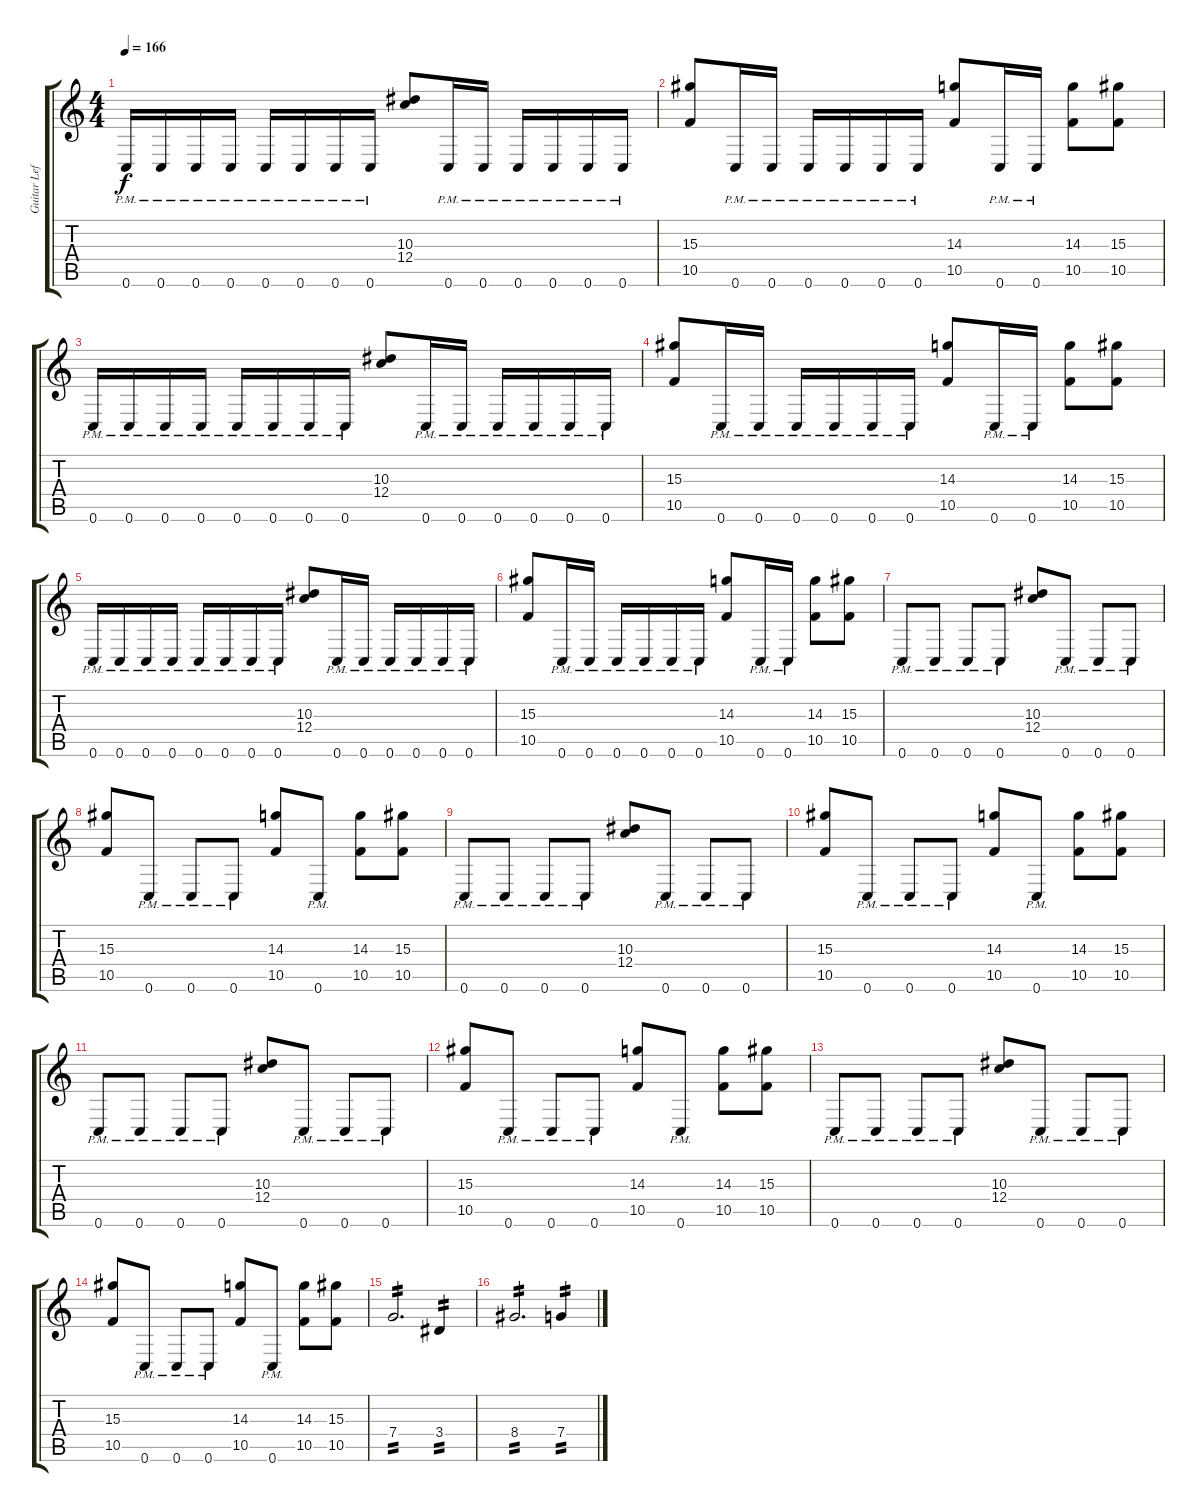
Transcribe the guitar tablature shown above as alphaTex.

\track ("Guitar Left" "Guitar Lef") {instrument distortionguitar}
\staff {score tabs}
\tuning (D4 A3 F3 C3 G2 C2) {hide}
\ts (4 4)
\tempo 166
\clef g2
\ks c
0.6{pm}.16{dy f} 0.6{pm}.16 0.6{pm}.16 0.6{pm}.16 0.6{pm}.16 0.6{pm}.16 0.6{pm}.16 0.6{pm}.16 (10.3 12.4).8 0.6{pm}.16 0.6{pm}.16 0.6{pm}.16 0.6{pm}.16 0.6{pm}.16 0.6{pm}.16 |
(15.3 10.5).8 0.6{pm}.16 0.6{pm}.16 0.6{pm}.16 0.6{pm}.16 0.6{pm}.16 0.6{pm}.16 (14.3 10.5).8 0.6{pm}.16 0.6{pm}.16 (14.3 10.5).8 (15.3 10.5).8 |
0.6{pm}.16 0.6{pm}.16 0.6{pm}.16 0.6{pm}.16 0.6{pm}.16 0.6{pm}.16 0.6{pm}.16 0.6{pm}.16 (10.3 12.4).8 0.6{pm}.16 0.6{pm}.16 0.6{pm}.16 0.6{pm}.16 0.6{pm}.16 0.6{pm}.16 |
(15.3 10.5).8 0.6{pm}.16 0.6{pm}.16 0.6{pm}.16 0.6{pm}.16 0.6{pm}.16 0.6{pm}.16 (14.3 10.5).8 0.6{pm}.16 0.6{pm}.16 (14.3 10.5).8 (15.3 10.5).8 |
0.6{pm}.16 0.6{pm}.16 0.6{pm}.16 0.6{pm}.16 0.6{pm}.16 0.6{pm}.16 0.6{pm}.16 0.6{pm}.16 (10.3 12.4).8 0.6{pm}.16 0.6{pm}.16 0.6{pm}.16 0.6{pm}.16 0.6{pm}.16 0.6{pm}.16 |
(15.3 10.5).8 0.6{pm}.16 0.6{pm}.16 0.6{pm}.16 0.6{pm}.16 0.6{pm}.16 0.6{pm}.16 (14.3 10.5).8 0.6{pm}.16 0.6{pm}.16 (14.3 10.5).8 (15.3 10.5).8 |
0.6{pm}.8 0.6{pm}.8 0.6{pm}.8 0.6{pm}.8 (10.3 12.4).8 0.6{pm}.8 0.6{pm}.8 0.6{pm}.8 |
(15.3 10.5).8 0.6{pm}.8 0.6{pm}.8 0.6{pm}.8 (14.3 10.5).8 0.6{pm}.8 (14.3 10.5).8 (15.3 10.5).8 |
0.6{pm}.8 0.6{pm}.8 0.6{pm}.8 0.6{pm}.8 (10.3 12.4).8 0.6{pm}.8 0.6{pm}.8 0.6{pm}.8 |
(15.3 10.5).8 0.6{pm}.8 0.6{pm}.8 0.6{pm}.8 (14.3 10.5).8 0.6{pm}.8 (14.3 10.5).8 (15.3 10.5).8 |
0.6{pm}.8 0.6{pm}.8 0.6{pm}.8 0.6{pm}.8 (10.3 12.4).8 0.6{pm}.8 0.6{pm}.8 0.6{pm}.8 |
(15.3 10.5).8 0.6{pm}.8 0.6{pm}.8 0.6{pm}.8 (14.3 10.5).8 0.6{pm}.8 (14.3 10.5).8 (15.3 10.5).8 |
0.6{pm}.8 0.6{pm}.8 0.6{pm}.8 0.6{pm}.8 (10.3 12.4).8 0.6{pm}.8 0.6{pm}.8 0.6{pm}.8 |
(15.3 10.5).8 0.6{pm}.8 0.6{pm}.8 0.6{pm}.8 (14.3 10.5).8 0.6{pm}.8 (14.3 10.5).8 (15.3 10.5).8 |
7.4.2{d tp 2} 3.4.4{tp 2} |
8.4.2{d tp 2} 7.4.4{tp 2}
